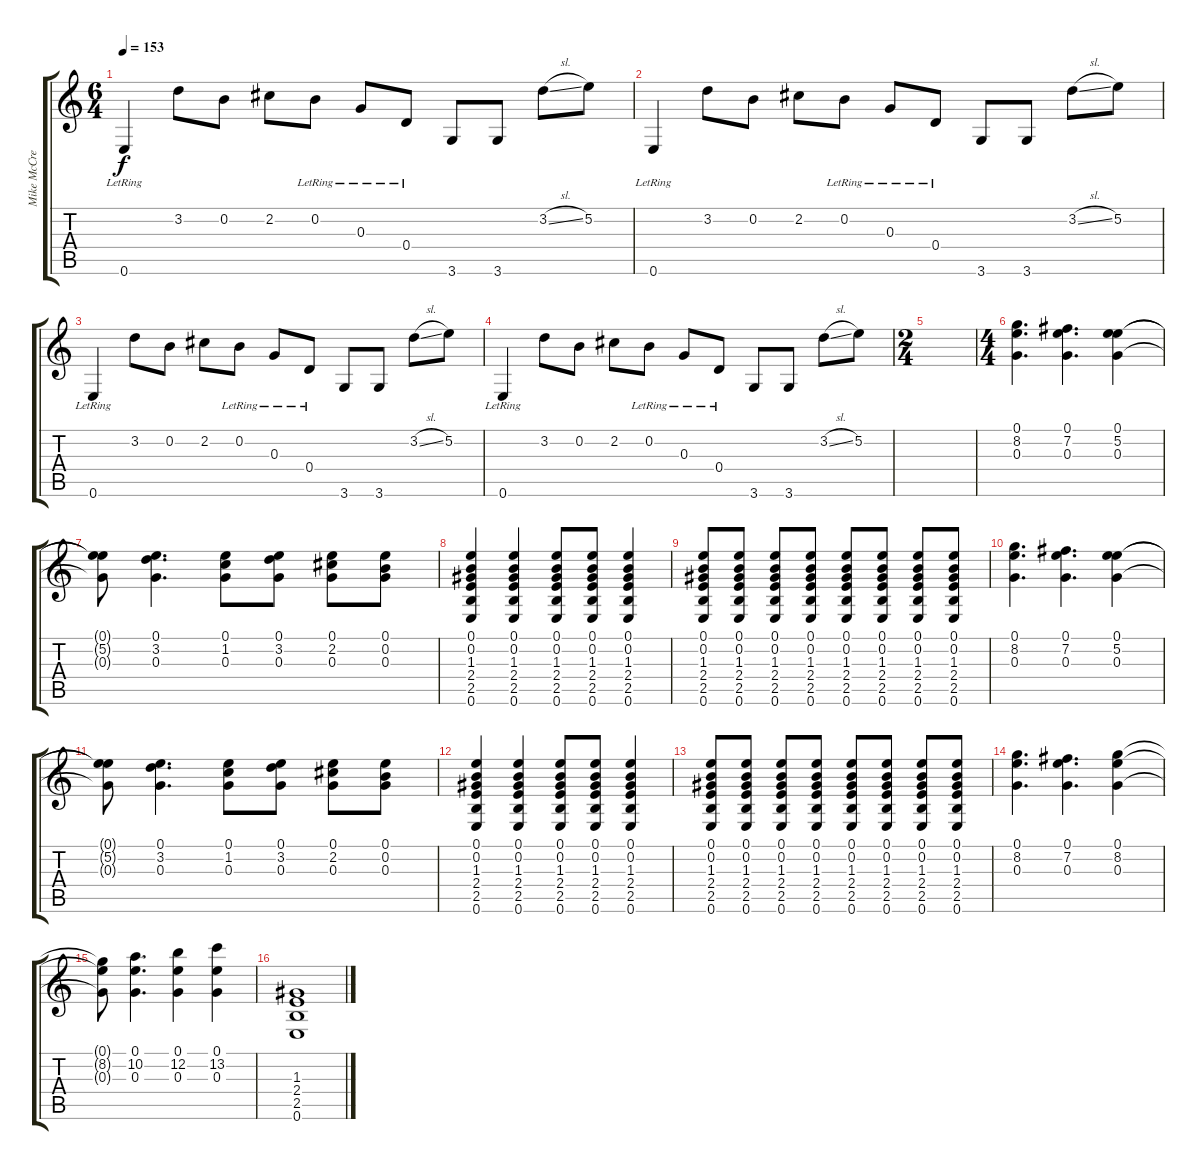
\track ("Mike McCready" "Mike McCre") {instrument distortionguitar}
\staff {score tabs}
\tuning (E4 B3 G3 D3 A2 E2) {hide}
\ts (6 4)
\tempo 153
\clef g2
\ks c
0.6{lr}.4{dy f} 3.2.8 0.2.8 2.2.8 0.2{lr}.8 0.3{lr}.8 0.4{lr}.8 3.6.8 3.6.8 3.2{sl}.8 5.2.8 |
0.6{lr}.4 3.2.8 0.2.8 2.2.8 0.2{lr}.8 0.3{lr}.8 0.4{lr}.8 3.6.8 3.6.8 3.2{sl}.8 5.2.8 |
0.6{lr}.4 3.2.8 0.2.8 2.2.8 0.2{lr}.8 0.3{lr}.8 0.4{lr}.8 3.6.8 3.6.8 3.2{sl}.8 5.2.8 |
0.6{lr}.4 3.2.8 0.2.8 2.2.8 0.2{lr}.8 0.3{lr}.8 0.4{lr}.8 3.6.8 3.6.8 3.2{sl}.8 5.2.8 |
\ts (2 4)
|
\ts (4 4)
(0.1 8.2 0.3).4{d} (0.1 7.2 0.3).4{d} (0.1 5.2 0.3).4 |
(0.1{t} 5.2{t} 0.3{t}).8 (0.1 3.2 0.3).4{d} (0.1 1.2 0.3).8 (0.1 3.2 0.3).8 (0.1 2.2 0.3).8 (0.1 0.2 0.3).8 |
(0.1 0.2 1.3 2.4 2.5 0.6).4 (0.1 0.2 1.3 2.4 2.5 0.6).4 (0.1 0.2 1.3 2.4 2.5 0.6).8 (0.1 0.2 1.3 2.4 2.5 0.6).8 (0.1 0.2 1.3 2.4 2.5 0.6).4 |
(0.1 0.2 1.3 2.4 2.5 0.6).8 (0.1 0.2 1.3 2.4 2.5 0.6).8 (0.1 0.2 1.3 2.4 2.5 0.6).8 (0.1 0.2 1.3 2.4 2.5 0.6).8 (0.1 0.2 1.3 2.4 2.5 0.6).8 (0.1 0.2 1.3 2.4 2.5 0.6).8 (0.1 0.2 1.3 2.4 2.5 0.6).8 (0.1 0.2 1.3 2.4 2.5 0.6).8 |
(0.1 8.2 0.3).4{d} (0.1 7.2 0.3).4{d} (0.1 5.2 0.3).4 |
(0.1{t} 5.2{t} 0.3{t}).8 (0.1 3.2 0.3).4{d} (0.1 1.2 0.3).8 (0.1 3.2 0.3).8 (0.1 2.2 0.3).8 (0.1 0.2 0.3).8 |
(0.1 0.2 1.3 2.4 2.5 0.6).4 (0.1 0.2 1.3 2.4 2.5 0.6).4 (0.1 0.2 1.3 2.4 2.5 0.6).8 (0.1 0.2 1.3 2.4 2.5 0.6).8 (0.1 0.2 1.3 2.4 2.5 0.6).4 |
(0.1 0.2 1.3 2.4 2.5 0.6).8 (0.1 0.2 1.3 2.4 2.5 0.6).8 (0.1 0.2 1.3 2.4 2.5 0.6).8 (0.1 0.2 1.3 2.4 2.5 0.6).8 (0.1 0.2 1.3 2.4 2.5 0.6).8 (0.1 0.2 1.3 2.4 2.5 0.6).8 (0.1 0.2 1.3 2.4 2.5 0.6).8 (0.1 0.2 1.3 2.4 2.5 0.6).8 |
(0.1 8.2 0.3).4{d} (0.1 7.2 0.3).4{d} (0.1 8.2 0.3).4 |
(0.1{t} 8.2{t} 0.3{t}).8 (0.1 10.2 0.3).4{d} (0.1 12.2 0.3).4 (0.1 13.2 0.3).4 |
(1.3 2.4 2.5 0.6).1
